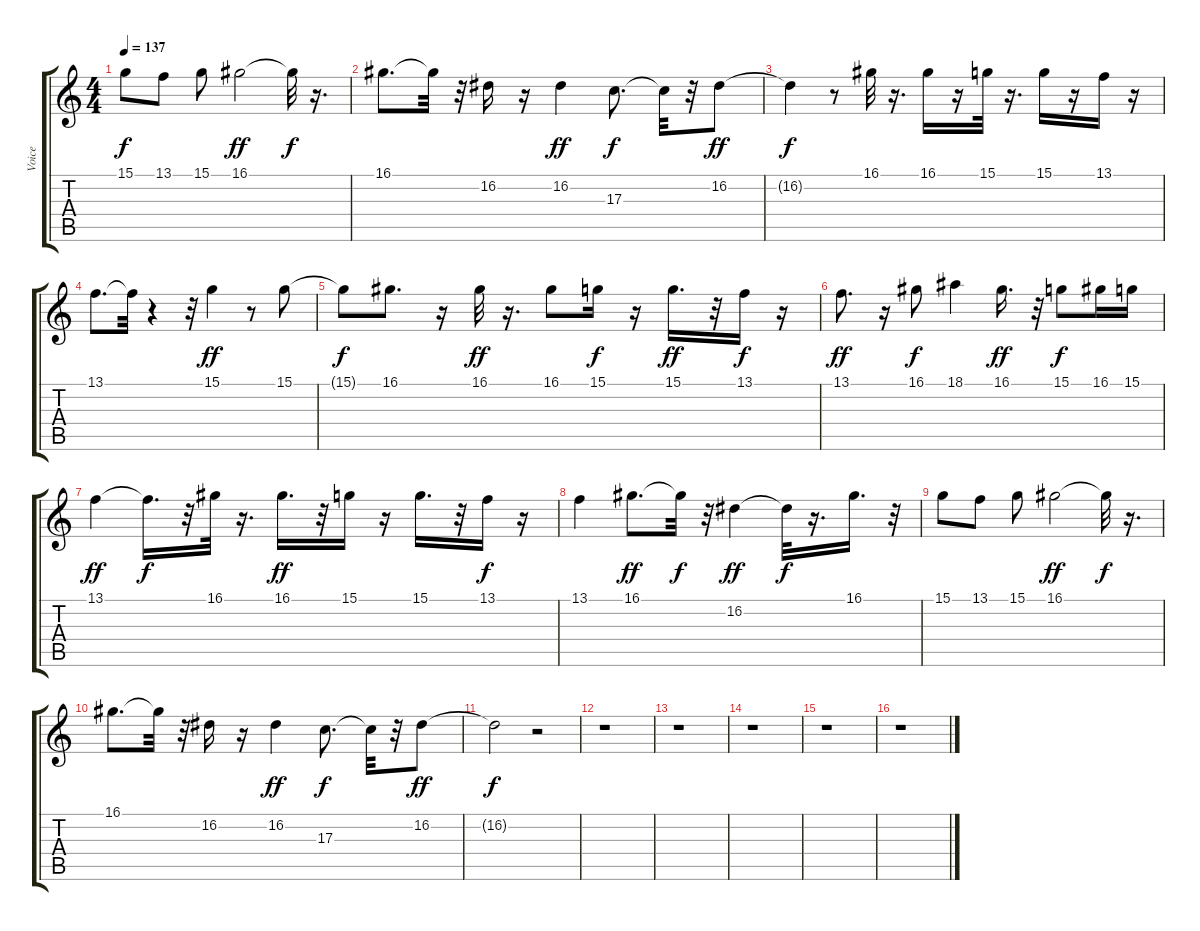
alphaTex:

\track ("Voice" "Voice") {instrument pad1newage}
\staff {score tabs}
\tuning (E4 B3 G3 D3 A2 E2) {hide}
\ts (4 4)
\tempo 137
\clef g2
\ks c
15.1.8{dy f} 13.1.8 15.1.8 16.1.2{dy ff} 16.1{t}.32{dy f} r.16{d} |
16.1.8{d} 16.1{t}.32 r.32 16.2.16 r.16 16.2.4{dy ff} 17.3.8{d dy f} 17.3{t}.32 r.32 16.2.8{dy ff} |
16.2{t}.4{dy f} r.8 16.1.32 r.16{d} 16.1.16 r.16 15.1.32 r.16{d} 15.1.16 r.16 13.1.16 r.16 |
13.1.8{d} 13.1{t}.32 r.4 r.32 15.1.4{dy ff} r.8 15.1.8 |
15.1{t}.8{dy f} 16.1.8{d} r.16 16.1.32{dy ff} r.16{d} 16.1.8 15.1.16{dy f} r.16 15.1.16{d dy ff} r.32 13.1.16{dy f} r.16 |
13.1.8{d dy ff} r.16 16.1.8{dy f} 18.1.4 16.1.16{d dy ff} r.32 15.1.8{dy f} 16.1.16 15.1.16 |
13.1.4{dy ff} 13.1{t}.16{d dy f} r.32 16.1.32 r.16{d} 16.1.16{d dy ff} r.32 15.1.16 r.16 15.1.16{d} r.32 13.1.16{dy f} r.16 |
13.1.4 16.1.8{d dy ff} 16.1{t}.32{dy f} r.32 16.2.4{dy ff} 16.2{t}.32{dy f} r.16{d} 16.1.16{d} r.32 |
15.1.8 13.1.8 15.1.8 16.1.2{dy ff} 16.1{t}.32{dy f} r.16{d} |
16.1.8{d} 16.1{t}.32 r.32 16.2.16 r.16 16.2.4{dy ff} 17.3.8{d dy f} 17.3{t}.32 r.32 16.2.8{dy ff} |
16.2{t}.2{dy f} r.2 |
r.1 |
r.1 |
r.1 |
r.1 |
r.1
